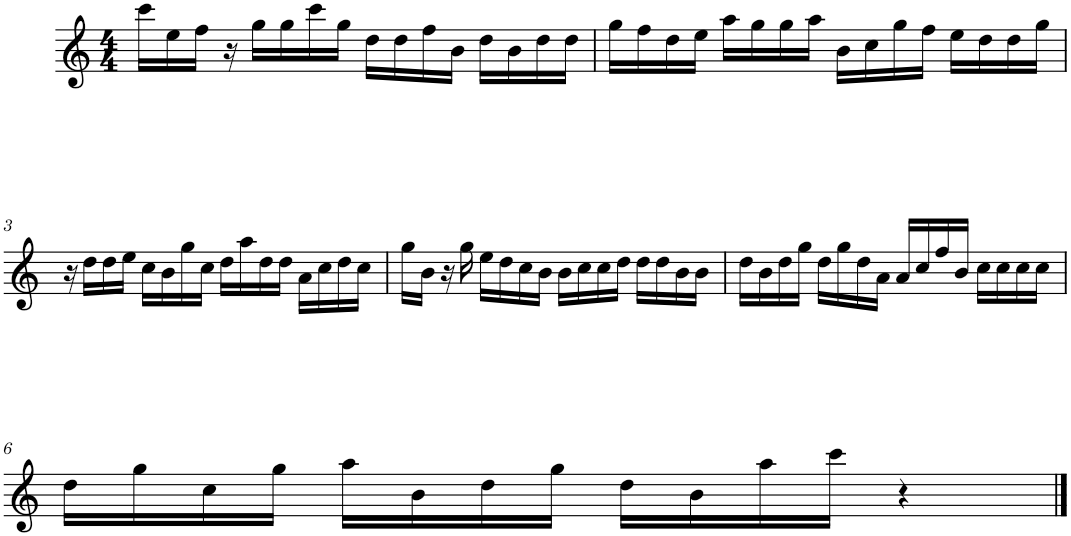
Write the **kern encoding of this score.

**kern
*part1
*staff1
*I"Piano
*I'Pno
*clefG2
*k[]
*M4/4
=1
16ccc\LL
16ee\
16ff\JJ
16r
16gg\LL
16gg\
16ccc\
16gg\JJ
16dd\LL
16dd\
16ff\
16b\JJ
16dd\LL
16b\
16dd\
16dd\JJ
=2
16gg\LL
16ff\
16dd\
16ee\JJ
16aa\LL
16gg\
16gg\
16aa\JJ
16b\LL
16cc\
16gg\
16ff\JJ
16ee\LL
16dd\
16dd\
16gg\JJ
!!LO:LB:g=z
=3
16r
16dd\LL
16dd\
16ee\JJ
16cc\LL
16b\
16gg\
16cc\JJ
16dd\LL
16aa\
16dd\
16dd\JJ
16a\LL
16cc\
16dd\
16cc\JJ
=4
16gg\LL
16b\JJ
16r
16gg\
16ee\LL
16dd\
16cc\
16b\JJ
16b\LL
16cc\
16cc\
16dd\JJ
16dd\LL
16dd\
16b\
16b\JJ
=5
16dd\LL
16b\
16dd\
16gg\JJ
16dd\LL
16gg\
16dd\
16a\JJ
16a/LL
16cc/
16ff/
16b/JJ
16cc\LL
16cc\
16cc\
16cc\JJ
!!LO:LB:g=z
=6
16dd\LL
16gg\
16cc\
16gg\JJ
16aa\LL
16b\
16dd\
16gg\JJ
16dd\LL
16b\
16aa\
16ccc\JJ
4r
==
*-
